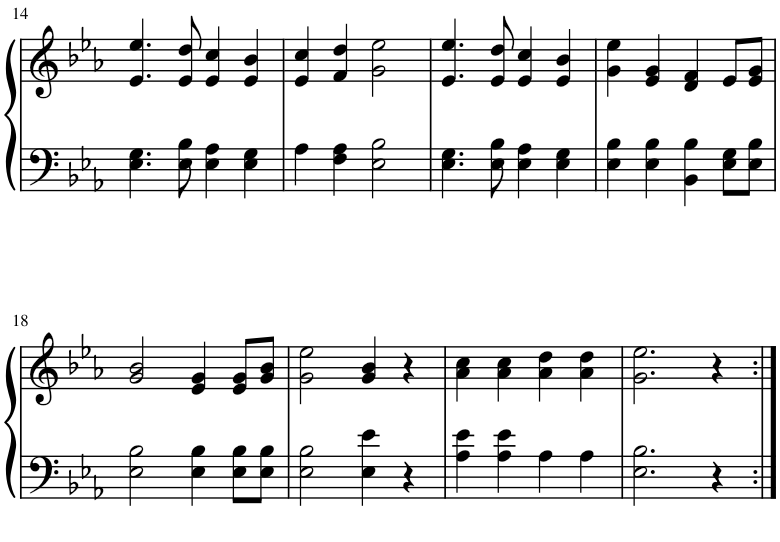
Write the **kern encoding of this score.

**kern	**kern
*part1	*part1
*staff2	*staff1
*I"Piano	*
*I'Pno.	*
!!LO:PB:g=z
*clefF4	*clefG2
*k[b-e-a-]	*k[b-e-a-]
*M4/4	*M4/4
=14	=14
4.E-\ 4.G\	4.e-/ 4.ee-/
8E-\ 8B-\	8e-/ 8dd/
4E-\ 4A-\	4e-/ 4cc/
4E-\ 4G\	4e-/ 4b-/
=15	=15
4A-\	4e-/ 4cc/
4F\ 4A-\	4f/ 4dd/
2E-\ 2B-\	2g\ 2ee-\
=16	=16
4.E-\ 4.G\	4.e-/ 4.ee-/
8E-\ 8B-\	8e-/ 8dd/
4E-\ 4A-\	4e-/ 4cc/
4E-\ 4G\	4e-/ 4b-/
=17	=17
4E-\ 4B-\	4g\ 4ee-\
4E-\ 4B-\	4e-/ 4g/
4BB-\ 4B-\	4d/ 4f/
8E-\ 8G\L	8e-/L
8E-\ 8B-\J	8e-/ 8g/J
!!LO:LB:g=z
=18	=18
2E-\ 2B-\	2g/ 2b-/
4E-\ 4B-\	4e-/ 4g/
8E-\ 8B-\L	8e-/ 8g/L
8E-\ 8B-\J	8g/ 8b-/J
=19	=19
2E-\ 2B-\	2g\ 2ee-\
4E-\ 4e-\	4g/ 4b-/
4r	4r
=20	=20
4A-\ 4e-\	4a-\ 4cc\
4A-\ 4e-\	4a-\ 4cc\
4A-\	4a-\ 4dd\
4A-\	4a-\ 4dd\
=21	=21
2.E-\ 2.B-\	2.g\ 2.ee-\
4r	4r
=:|!	=:|!
*-	*-
